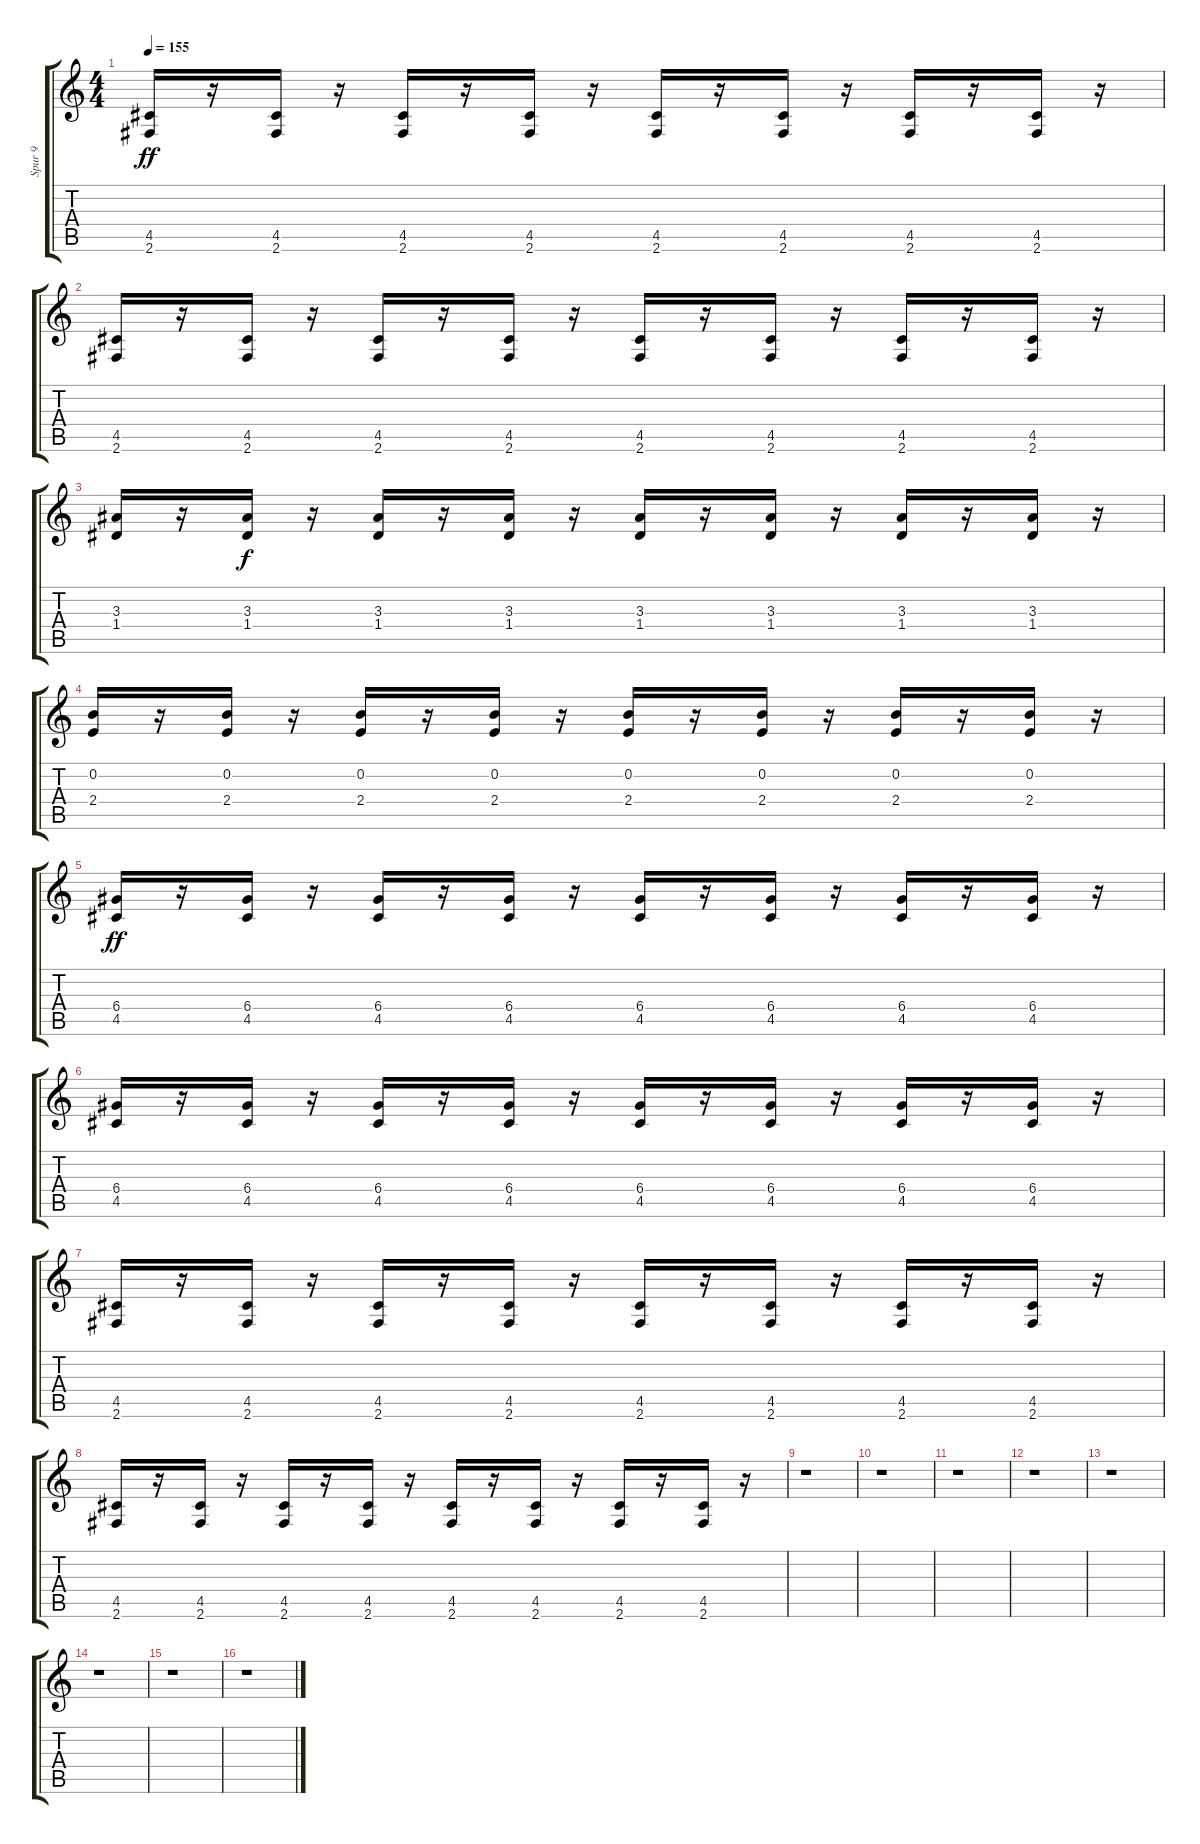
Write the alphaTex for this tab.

\track ("Spur 9" "Spur 9") {instrument electricguitarmuted}
\staff {score tabs}
\tuning (E4 B3 G3 D3 A2 E2) {hide}
\ts (4 4)
\tempo 155
\clef g2
\ks c
(4.5 2.6).16{dy ff} r.16 (4.5 2.6).16 r.16 (4.5 2.6).16 r.16 (4.5 2.6).16 r.16 (4.5 2.6).16 r.16 (4.5 2.6).16 r.16 (4.5 2.6).16 r.16 (4.5 2.6).16 r.16 |
(4.5 2.6).16 r.16 (4.5 2.6).16 r.16 (4.5 2.6).16 r.16 (4.5 2.6).16 r.16 (4.5 2.6).16 r.16 (4.5 2.6).16 r.16 (4.5 2.6).16 r.16 (4.5 2.6).16 r.16 |
(3.3 1.4).16 r.16 (3.3 1.4).16{dy f} r.16 (3.3 1.4).16 r.16 (3.3 1.4).16 r.16 (3.3 1.4).16 r.16 (3.3 1.4).16 r.16 (3.3 1.4).16 r.16 (3.3 1.4).16 r.16 |
(0.2 2.4).16 r.16 (0.2 2.4).16 r.16 (0.2 2.4).16 r.16 (0.2 2.4).16 r.16 (0.2 2.4).16 r.16 (0.2 2.4).16 r.16 (0.2 2.4).16 r.16 (0.2 2.4).16 r.16 |
(6.4 4.5).16{dy ff} r.16 (6.4 4.5).16 r.16 (6.4 4.5).16 r.16 (6.4 4.5).16 r.16 (6.4 4.5).16 r.16 (6.4 4.5).16 r.16 (6.4 4.5).16 r.16 (6.4 4.5).16 r.16 |
(6.4 4.5).16 r.16 (6.4 4.5).16 r.16 (6.4 4.5).16 r.16 (6.4 4.5).16 r.16 (6.4 4.5).16 r.16 (6.4 4.5).16 r.16 (6.4 4.5).16 r.16 (6.4 4.5).16 r.16 |
(4.5 2.6).16 r.16 (4.5 2.6).16 r.16 (4.5 2.6).16 r.16 (4.5 2.6).16 r.16 (4.5 2.6).16 r.16 (4.5 2.6).16 r.16 (4.5 2.6).16 r.16 (4.5 2.6).16 r.16 |
(4.5 2.6).16 r.16 (4.5 2.6).16 r.16 (4.5 2.6).16 r.16 (4.5 2.6).16 r.16 (4.5 2.6).16 r.16 (4.5 2.6).16 r.16 (4.5 2.6).16 r.16 (4.5 2.6).16 r.16 |
r.1 |
r.1 |
r.1 |
r.1 |
r.1 |
r.1 |
r.1 |
r.1
